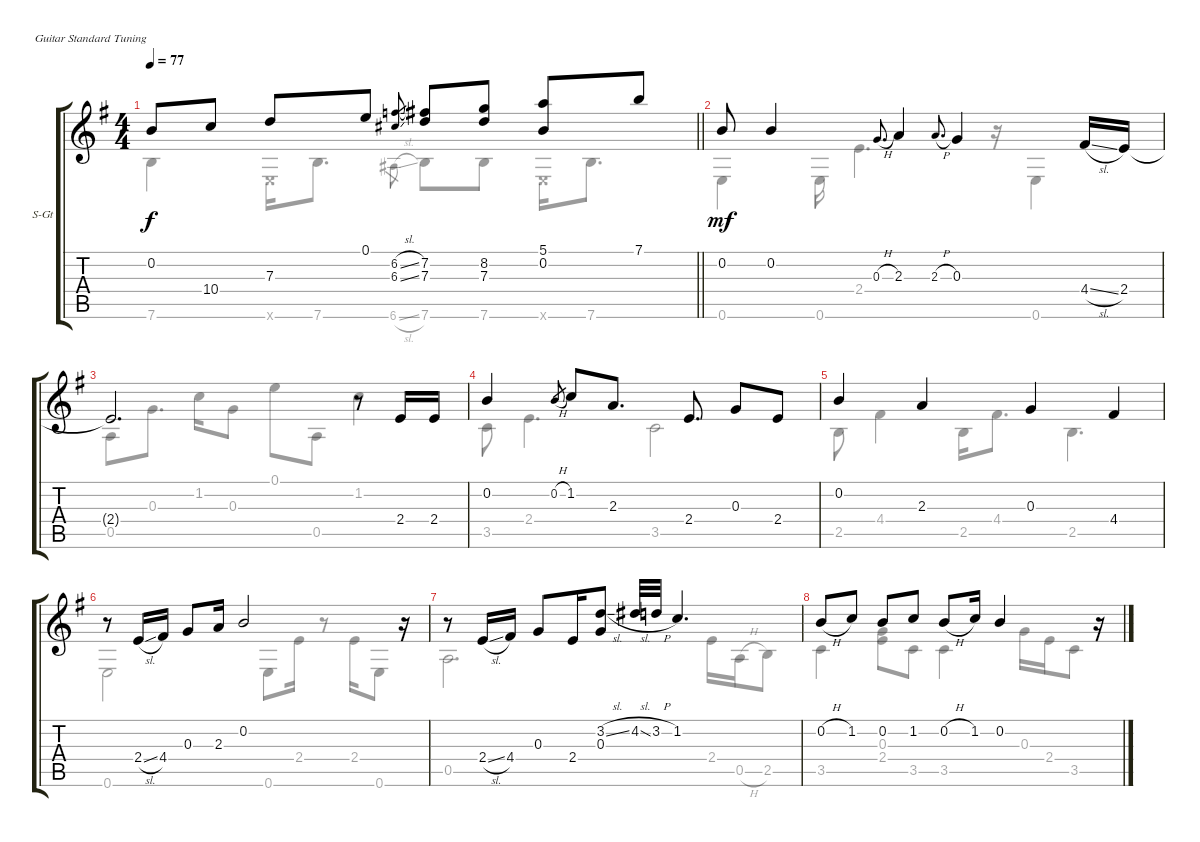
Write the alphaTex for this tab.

\defaultSystemsLayout 4
\bracketExtendMode groupsimilarinstruments
\firstSystemTrackNameOrientation horizontal
\otherSystemsTrackNameOrientation horizontal
\track ("Steel Guitar" "S-Gt") {instrument acousticguitarsteel}
\staff {score tabs}
\tuning (E4 B3 G3 D3 A2 E2)
\voice
\ts (4 4)
\tempo 77
\clef g2
\barLineRight lightlight
\ks eminor
0.2.8{dy f} 10.4.8 7.3.8 0.1.8 (6.3{sl} 6.2{sl}).8{gr} (7.2 7.3).8 (7.3 8.2).8 (5.1 0.2).8 7.1.8 |
\scale
0.603537 0.2.8{dy mf} 0.2.4 0.3{h}.8{d gr onbeat} 2.3.4 2.3{h}.8{d gr onbeat} 0.3.4 4.4{sl}.16 2.4.16 |
\scale
0.396422 2.4{t}.2{d} r.8 2.4.16 2.4.16 |
0.2.4 0.2{h}.8{gr} 1.2.8 2.3.8{d} 2.4.8{d} 0.3.8 2.4.8 |
0.2.4 2.3.4 0.3.4 4.4.4 |
r.8 2.4{sl}.16 4.4.16 0.3.8 2.3.16 0.2.2 r.16 |
r.8 2.4{sl}.16 4.4.16 0.3.8 2.4.16 (3.2{sl} 0.3).8 4.2{sl}.32 3.2{h}.32 1.2.4{d} |
\scale
0.532788 0.2{h}.8 1.2.8 0.2.8 1.2.8 0.2{h}.8 1.2.16 0.2.4 r.16
\voice
\clef g2
\ottava regular
\simile none
\barLineRight lightlight
\ks eminor
7.6.4{dy f} 0.6{x}.16 7.6.8{d} 6.6{sl}.8{gr} 7.6.8 7.6.8 0.6{x}.16 7.6.8{d} |
\scale
0.603537 0.6.4{dy mf} 0.6.16 2.4.4{d} r.16 0.6.4 |
\scale
0.396422 0.5.8 0.3.8{d} 1.2.16 0.3.8 0.1.8 0.5.8 1.2.4 |
3.5.8 2.4.4{d} 3.5.2 |
2.5.8 4.4.4 2.5.16 4.4.8{d} 2.5.4{d} |
0.6.2 0.6.8 2.4.16 r.8 2.4.16 0.6.8 |
0.5.2{d} 2.4.16 0.5{h}.16 2.5.8 |
\scale
0.532788 3.5.4 (0.3 2.4).8 3.5.8 3.5.4 0.3.16 2.4.16 3.5.8
